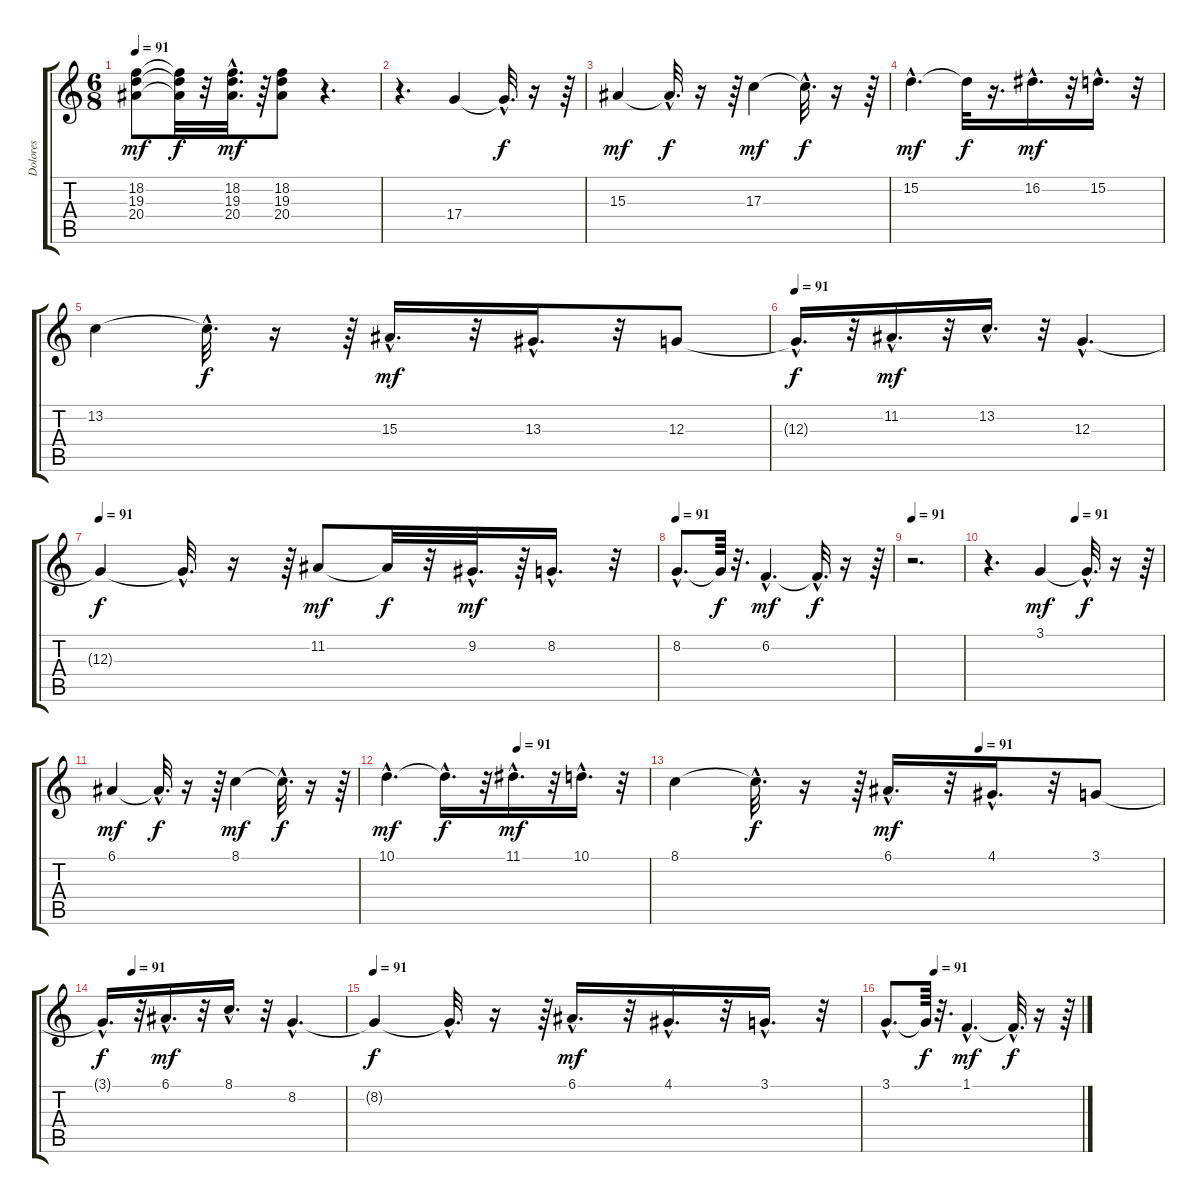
\track ("Dolores" "Dolores") {instrument panflute}
\staff {score tabs}
\tuning (E4 B3 G3 D3 A2 E2) {hide}
\ts (6 8)
\tempo 91
\clef g2
\ks c
(18.2 19.3 20.4).8{dy mf} (18.2{t} 19.3{t} 20.4{t}).32{dy f} r.32 (18.2{hac} 19.3{hac} 20.4{hac}).32{d dy mf} r.64 (18.2 19.3 20.4).8 r.4{d} |
r.4{d} 17.4.4 17.4{hac t}.32{d dy f} r.16 r.64 |
15.3.4{dy mf} 15.3{hac t}.32{d dy f} r.16 r.64 17.3.4{dy mf} 17.3{hac t}.32{d dy f} r.16 r.64 |
15.2{hac}.4{d dy mf} 15.2{t}.32{dy f} r.16{d} 16.2{hac}.16{d dy mf} r.32 15.2{hac}.16{d} r.32 |
13.2.4 13.2{hac t}.32{d dy f} r.16 r.64 15.3{hac}.16{d dy mf} r.32 13.3{hac}.16{d} r.32 12.3.8 |
\tempo 91
12.3{hac t}.16{d dy f} r.32 11.2{hac}.16{d dy mf} r.32 13.2{hac}.16{d} r.32 12.3{hac}.4{d} |
\tempo 91
12.3{t}.4{dy f} 12.3{hac t}.32{d} r.16 r.64 11.2.8{dy mf} 11.2{t}.32{dy f} r.32 9.2{hac}.32{d dy mf} r.64 8.2{hac}.16{d} r.32 |
\tempo 91
8.2{hac}.8{d} 8.2{t}.64{dy f} r.32{d} 6.2{hac}.4{d dy mf} 6.2{hac t}.32{d dy f} r.16 r.64 |
\tempo 91
r.2{d} |
\tempo (91 0.5)
r.4{d} 3.1.4{dy mf} 3.1{hac t}.32{d dy f} r.16 r.64 |
6.1.4{dy mf} 6.1{hac t}.32{d dy f} r.16 r.64 8.1.4{dy mf} 8.1{hac t}.32{d dy f} r.16 r.64 |
\tempo (91 0.5)
10.1{hac}.4{d dy mf} 10.1{hac t}.16{d dy f} r.32 11.1{hac}.16{d dy mf} r.32 10.1{hac}.16{d} r.32 |
\tempo (91 0.625)
8.1.4 8.1{hac t}.32{d dy f} r.16 r.64 6.1{hac}.16{d dy mf} r.32 4.1{hac}.16{d} r.32 3.1.8 |
\tempo (91 0.125)
3.1{hac t}.16{d dy f} r.32 6.1{hac}.16{d dy mf} r.32 8.1{hac}.16{d} r.32 8.2{hac}.4{d} |
\tempo 91
8.2{t}.4{dy f} 8.2{hac t}.32{d} r.16 r.64 6.1{hac}.16{d dy mf} r.32 4.1{hac}.16{d} r.32 3.1{hac}.16{d} r.32 |
\tempo (91 0.25)
3.1{hac}.8{d} 3.1{t}.64{dy f} r.32{d} 1.1{hac}.4{d dy mf} 1.1{hac t}.32{d dy f} r.16 r.64
